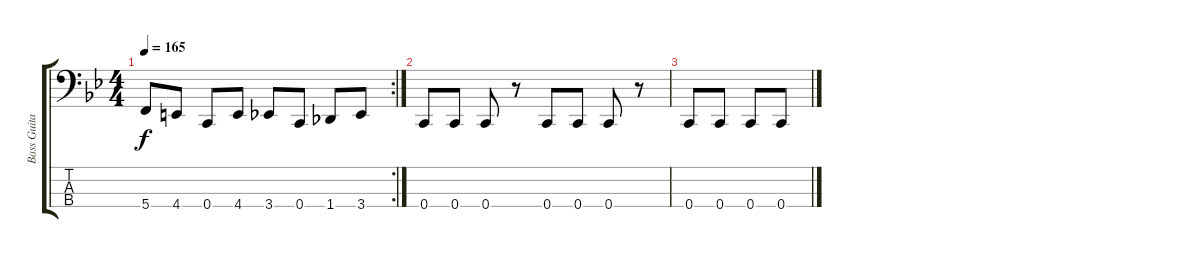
\track ("Bass Guitar" "Bass Guita") {instrument electricbassfinger}
\staff {score tabs}
\tuning (F2 C2 G1 C1) {hide}
\rc 2
\ts (4 4)
\tempo 165
\clef f4
\ks bb
5.4.8{dy f} 4.4.8 0.4.8 4.4.8 3.4.8 0.4.8 1.4.8 3.4.8 |
0.4.8 0.4.8 0.4.8 r.8 0.4.8 0.4.8 0.4.8 r.8 |
0.4.8 0.4.8 0.4.8 0.4.8
